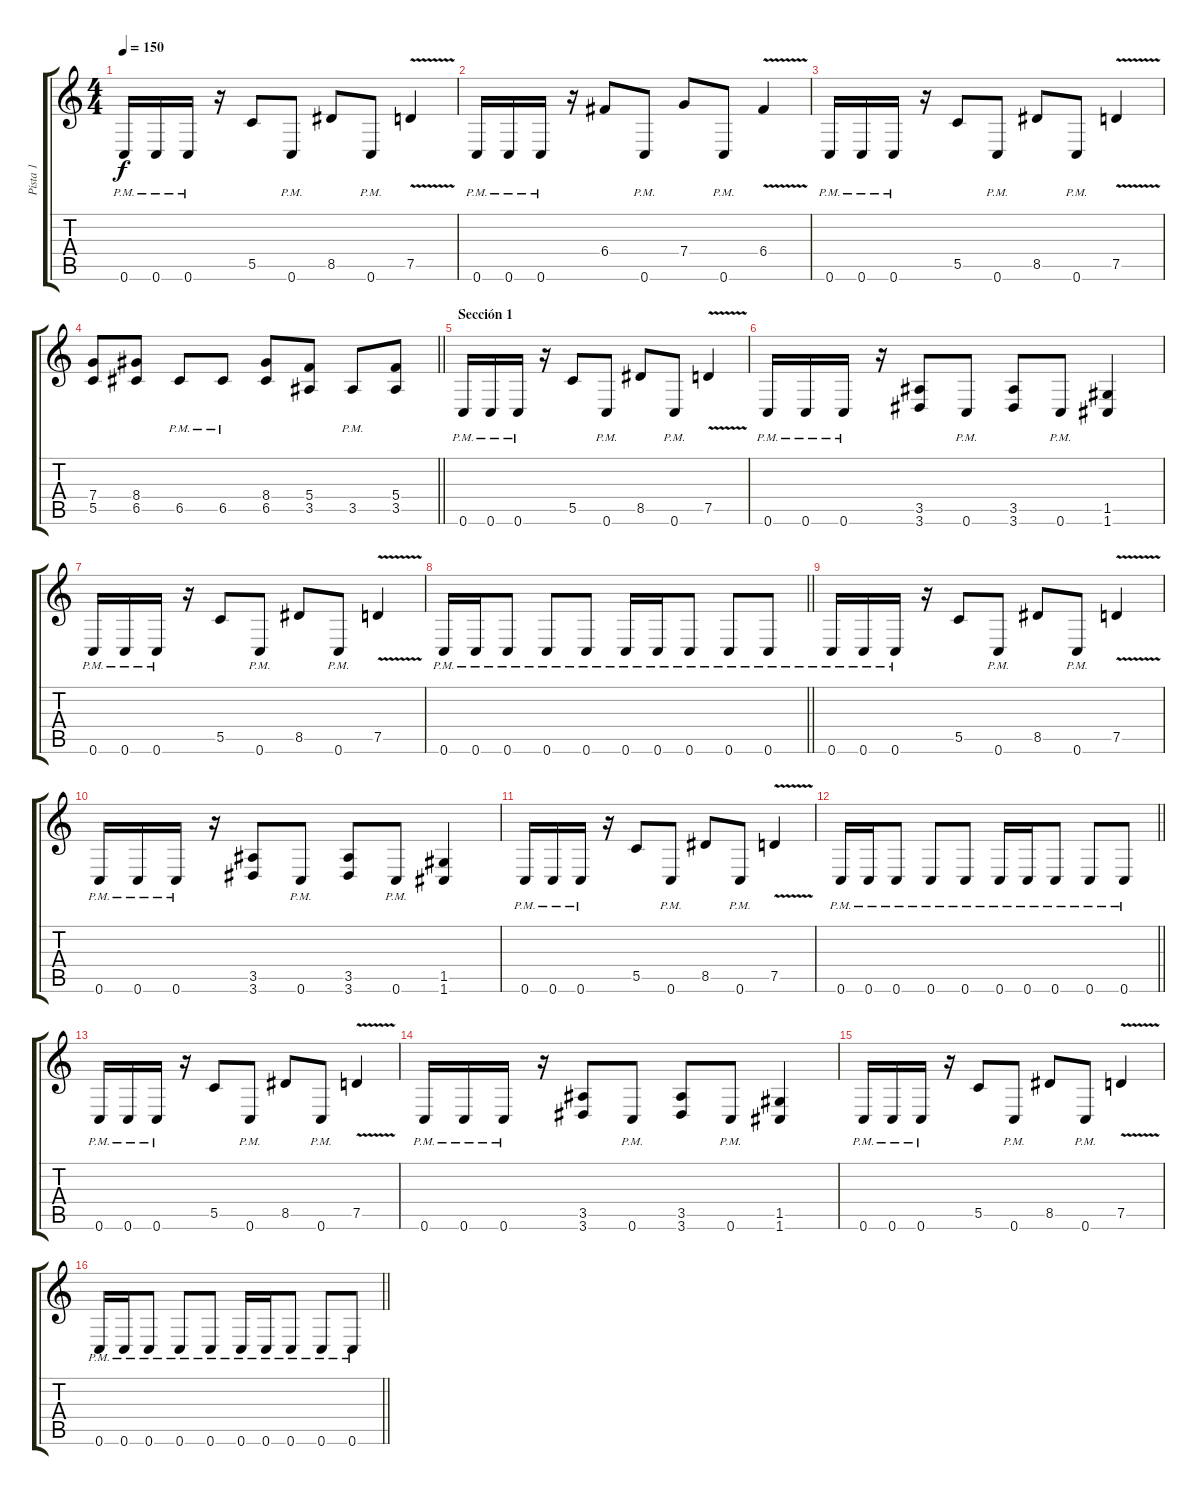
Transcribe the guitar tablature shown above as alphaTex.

\track ("Pista 1" "Pista 1") {instrument distortionguitar}
\staff {score tabs}
\tuning (D4 A3 F3 C3 G2 C2) {hide}
\ts (4 4)
\tempo 150
\clef g2
\ks c
0.6{pm}.16{dy f} 0.6{pm}.16 0.6{pm}.16 r.16 5.5.8 0.6{pm}.8 8.5.8 0.6{pm}.8 7.5{v}.4 |
0.6{pm}.16 0.6{pm}.16 0.6{pm}.16 r.16 6.4.8 0.6{pm}.8 7.4.8 0.6{pm}.8 6.4{v}.4 |
0.6{pm}.16 0.6{pm}.16 0.6{pm}.16 r.16 5.5.8 0.6{pm}.8 8.5.8 0.6{pm}.8 7.5{v}.4 |
\barLineRight lightlight
(7.4 5.5).8 (8.4 6.5).8 6.5{pm}.8 6.5{pm}.8 (8.4 6.5).8 (5.4 3.5).8 3.5{pm}.8 (5.4 3.5).8 |
\section ("" "Sección 1")
0.6{pm}.16 0.6{pm}.16 0.6{pm}.16 r.16 5.5.8 0.6{pm}.8 8.5.8 0.6{pm}.8 7.5{v}.4 |
0.6{pm}.16 0.6{pm}.16 0.6{pm}.16 r.16 (3.5 3.6).8 0.6{pm}.8 (3.5 3.6).8 0.6{pm}.8 (1.5 1.6).4 |
0.6{pm}.16 0.6{pm}.16 0.6{pm}.16 r.16 5.5.8 0.6{pm}.8 8.5.8 0.6{pm}.8 7.5{v}.4 |
\barLineRight lightlight
0.6{pm}.16 0.6{pm}.16 0.6{pm}.8 0.6{pm}.8 0.6{pm}.8 0.6{pm}.16 0.6{pm}.16 0.6{pm}.8 0.6{pm}.8 0.6{pm}.8 |
0.6{pm}.16 0.6{pm}.16 0.6{pm}.16 r.16 5.5.8 0.6{pm}.8 8.5.8 0.6{pm}.8 7.5{v}.4 |
0.6{pm}.16 0.6{pm}.16 0.6{pm}.16 r.16 (3.5 3.6).8 0.6{pm}.8 (3.5 3.6).8 0.6{pm}.8 (1.5 1.6).4 |
0.6{pm}.16 0.6{pm}.16 0.6{pm}.16 r.16 5.5.8 0.6{pm}.8 8.5.8 0.6{pm}.8 7.5{v}.4 |
\barLineRight lightlight
0.6{pm}.16 0.6{pm}.16 0.6{pm}.8 0.6{pm}.8 0.6{pm}.8 0.6{pm}.16 0.6{pm}.16 0.6{pm}.8 0.6{pm}.8 0.6{pm}.8 |
0.6{pm}.16 0.6{pm}.16 0.6{pm}.16 r.16 5.5.8 0.6{pm}.8 8.5.8 0.6{pm}.8 7.5{v}.4 |
0.6{pm}.16 0.6{pm}.16 0.6{pm}.16 r.16 (3.5 3.6).8 0.6{pm}.8 (3.5 3.6).8 0.6{pm}.8 (1.5 1.6).4 |
0.6{pm}.16 0.6{pm}.16 0.6{pm}.16 r.16 5.5.8 0.6{pm}.8 8.5.8 0.6{pm}.8 7.5{v}.4 |
\barLineRight lightlight
0.6{pm}.16 0.6{pm}.16 0.6{pm}.8 0.6{pm}.8 0.6{pm}.8 0.6{pm}.16 0.6{pm}.16 0.6{pm}.8 0.6{pm}.8 0.6{pm}.8
